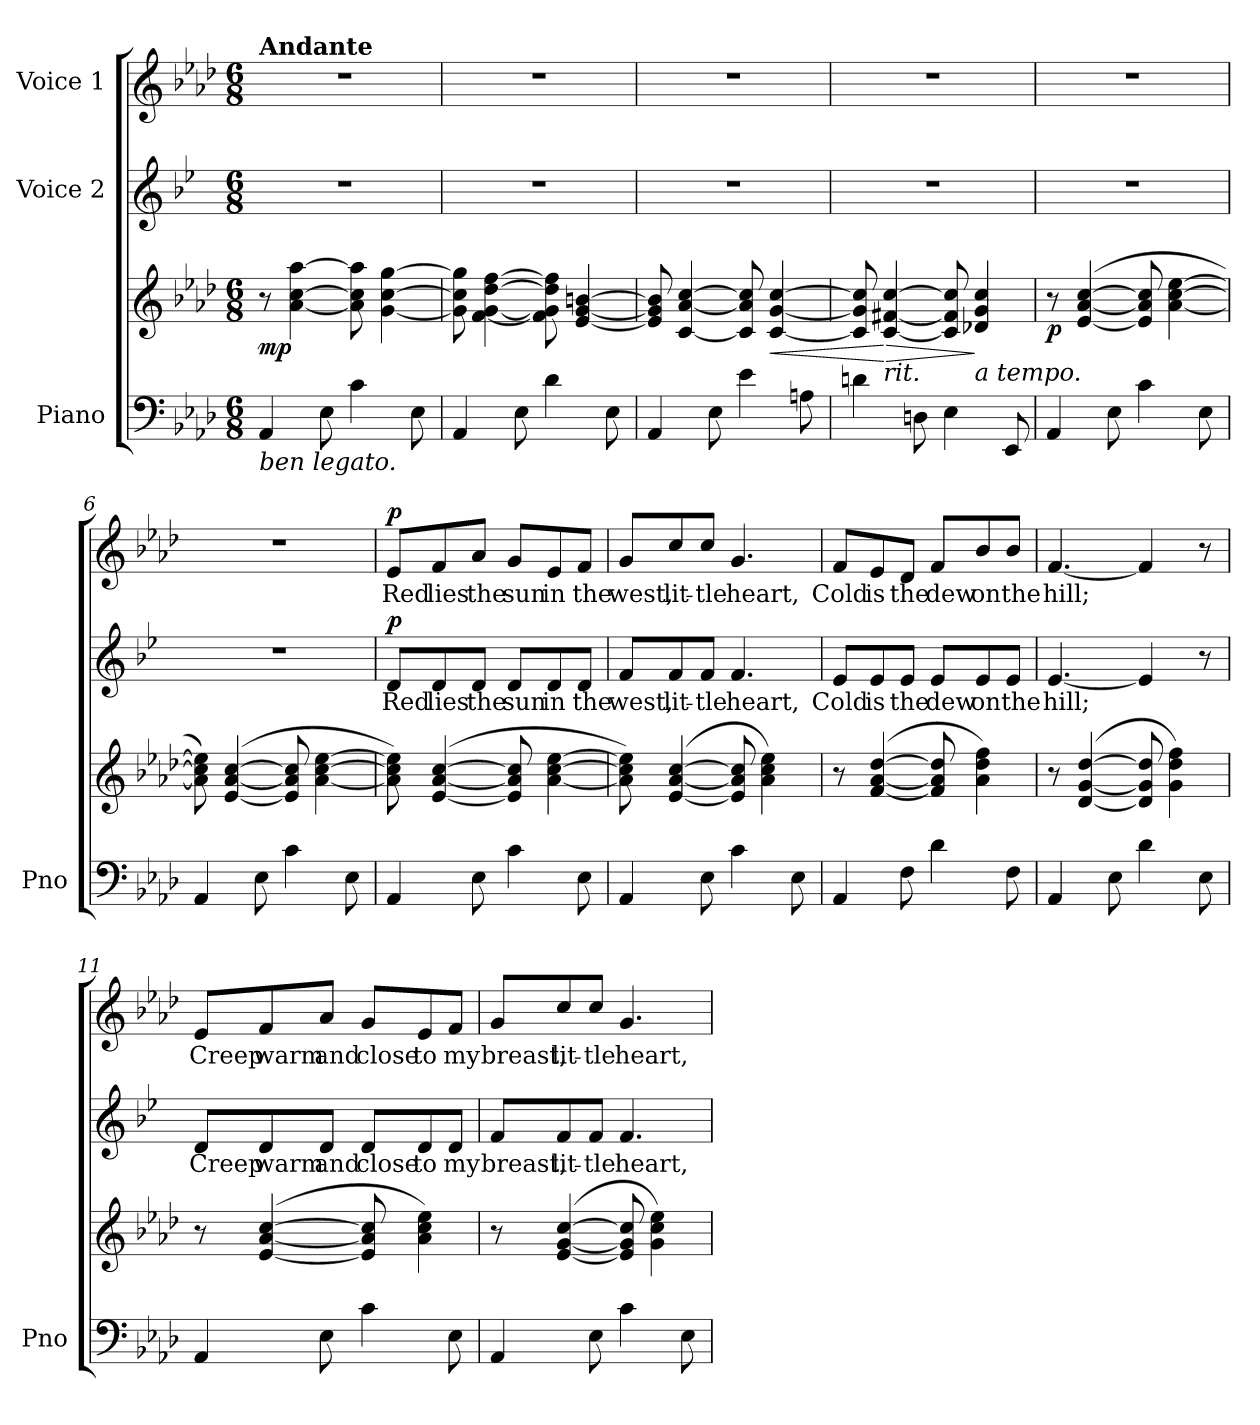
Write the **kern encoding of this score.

**kern	**kern	**dynam	**kern	**text	**dynam	**kern	**text	**dynam
*part3	*part3	*part3	*part2	*part2	*part2	*part1	*part1	*part1
*staff4	*staff3	*staff3/4	*staff2	*staff2	*staff2	*staff1	*staff1	*staff1
*I"Piano	*	*	*I"Voice 2	*	*	*I"Voice 1	*	*
*I'Pno	*	*	*	*	*	*	*	*
*clefF4	*clefG2	*	*clefG2	*	*	*clefG2	*	*
*	*	*	*ITrd1c2	*	*	*	*	*
*k[b-e-a-d-]	*k[b-e-a-d-]	*	*k[b-e-a-d-]	*	*	*k[b-e-a-d-]	*	*
*M6/8	*M6/8	*	*M6/8	*	*	*M6/8	*	*
=1	=1	=1	=1	=1	=1	=1	=1	=1
!	!	!	!	!	!	!LO:TX:a:B:t=Andante	!	!
!LO:TX:b:i:t=ben legato.	!	!	!	!	!	!	!	!
!	!	!LO:DY:b	!	!	!	!	!	!
4AA-/	8r	mp	2.r	.	.	2.r	.	.
.	[4a-\ [4cc\ [4aa-\	.	.	.	.	.	.	.
8E-\	.	.	.	.	.	.	.	.
4c\	8a-\] 8cc\] 8aa-\]	.	.	.	.	.	.	.
.	[4g\ [4cc\ [4gg\	.	.	.	.	.	.	.
8E-\	.	.	.	.	.	.	.	.
=2	=2	=2	=2	=2	=2	=2	=2	=2
4AA-/	8g\] 8cc\] 8gg\]	.	2.r	.	.	2.r	.	.
.	[4f\ [4g\ [4dd-\ [4ff\	.	.	.	.	.	.	.
8E-\	.	.	.	.	.	.	.	.
4d-\	8f\] 8g\] 8dd-\] 8ff\]	.	.	.	.	.	.	.
.	[4e-/ [4g/ [4bn/	.	.	.	.	.	.	.
8E-\	.	.	.	.	.	.	.	.
=3	=3	=3	=3	=3	=3	=3	=3	=3
4AA-/	8e-/] 8g/] 8bn/]	.	2.r	.	.	2.r	.	.
.	[4c/ [4a-/ [4cc/	.	.	.	.	.	.	.
8E-\	.	.	.	.	.	.	.	.
4e-\	8c/] 8a-/] 8cc/]	.	.	.	.	.	.	.
!	!	!LO:HP:b	!	!	!	!	!	!
.	[4c/ [4g/ [4cc/	<	.	.	.	.	.	.
8An\	.	.	.	.	.	.	.	.
=4	=4	=4	=4	=4	=4	=4	=4	=4
4dn\	8c/] 8g/] 8cc/]	.	2.r	.	.	2.r	.	.
!	!LO:TX:b:i:t=rit.	!	!	!	!	!	!	!
!	!	!LO:HP:n=1:b	!	!	!	!	!	!
.	[4c/ [4f#X/ [4cc/	[ >	.	.	.	.	.	.
8Dn\	.	.	.	.	.	.	.	.
4E-\	8c/] 8f#/] 8cc/]	.	.	.	.	.	.	.
!	!LO:TX:b:i:t=a tempo.	!	!	!	!	!	!	!
.	4d-X/ 4g/ 4cc/	]	.	.	.	.	.	.
8EE-/	.	.	.	.	.	.	.	.
!!LO:LB:g=z
=5	=5	=5	=5	=5	=5	=5	=5	=5
!	!	!LO:DY:b	!	!	!	!	!	!
4AA-/	8r	p	2.r	.	.	2.r	.	.
.	([4e-/ [4a-/ [4cc/	.	.	.	.	.	.	.
8E-\	.	.	.	.	.	.	.	.
4c\	8e-/] 8a-/] 8cc/]	.	.	.	.	.	.	.
.	[4a-\ [4cc\ [4ee-\	.	.	.	.	.	.	.
8E-\	.	.	.	.	.	.	.	.
=6	=6	=6	=6	=6	=6	=6	=6	=6
4AA-/	8a-\] 8cc\] 8ee-\])	.	2.r	.	.	2.r	.	.
.	([4e-/ [4a-/ [4cc/	.	.	.	.	.	.	.
8E-\	.	.	.	.	.	.	.	.
4c\	8e-/] 8a-/] 8cc/]	.	.	.	.	.	.	.
.	[4a-\ [4cc\ [4ee-\	.	.	.	.	.	.	.
8E-\	.	.	.	.	.	.	.	.
=7	=7	=7	=7	=7	=7	=7	=7	=7
!	!	!	!	!LO:LY:b	!LO:DY:a	!	!LO:LY:b	!LO:DY:a
4AA-/	8a-\] 8cc\] 8ee-\])	.	8c/L	Red	p	8e-/L	Red	p
!	!	!	!	!LO:LY:b	!	!	!LO:LY:b	!
.	([4e-/ [4a-/ [4cc/	.	8c/	lies	.	8f/	lies	.
!	!	!	!	!LO:LY:b	!	!	!LO:LY:b	!
8E-\	.	.	8c/J	the	.	8a-/J	the	.
!	!	!	!	!LO:LY:b	!	!	!LO:LY:b	!
4c\	8e-/] 8a-/] 8cc/]	.	8c/L	sun	.	8g/L	sun	.
!	!	!	!	!LO:LY:b	!	!	!LO:LY:b	!
.	[4a-\ [4cc\ [4ee-\	.	8c/	in	.	8e-/	in	.
!	!	!	!	!LO:LY:b	!	!	!LO:LY:b	!
8E-\	.	.	8c/J	the	.	8f/J	the	.
=8	=8	=8	=8	=8	=8	=8	=8	=8
!	!	!	!	!LO:LY:b	!	!	!LO:LY:b	!
4AA-/	8a-\] 8cc\] 8ee-\])	.	8e-/L	west,	.	8g/L	west,	.
!	!	!	!	!LO:LY:b	!	!	!LO:LY:b	!
.	([4e-/ [4a-/ [4cc/	.	8e-/	lit-	.	8cc/	lit-	.
!	!	!	!	!LO:LY:b	!	!	!LO:LY:b	!
8E-\	.	.	8e-/J	-tle	.	8cc/J	-tle	.
!	!	!	!	!LO:LY:b	!	!	!LO:LY:b	!
4c\	8e-/] 8a-/] 8cc/]	.	4.e-/	heart,	.	4.g/	heart,	.
.	4a-\ 4cc\ 4ee-\)	.	.	.	.	.	.	.
8E-\	.	.	.	.	.	.	.	.
!!LO:LB:g=z
=9	=9	=9	=9	=9	=9	=9	=9	=9
!	!	!	!	!LO:LY:b	!	!	!LO:LY:b	!
4AA-/	8r	.	8d-/L	Cold	.	8f/L	Cold	.
!	!	!	!	!LO:LY:b	!	!	!LO:LY:b	!
.	([4f/ [4a-/ [4dd-/	.	8d-/	is	.	8e-/	is	.
!	!	!	!	!LO:LY:b	!	!	!LO:LY:b	!
8F\	.	.	8d-/J	the	.	8d-/J	the	.
!	!	!	!	!LO:LY:b	!	!	!LO:LY:b	!
4d-\	8f/] 8a-/] 8dd-/]	.	8d-/L	dew	.	8f/L	dew	.
!	!	!	!	!LO:LY:b	!	!	!LO:LY:b	!
.	4a-\ 4dd-\ 4ff\)	.	8d-/	on	.	8b-/	on	.
!	!	!	!	!LO:LY:b	!	!	!LO:LY:b	!
8F\	.	.	8d-/J	the	.	8b-/J	the	.
=10	=10	=10	=10	=10	=10	=10	=10	=10
!	!	!	!	!LO:LY:b	!	!	!LO:LY:b	!
4AA-/	8r	.	[4.d-/	hill;	.	[4.f/	hill;	.
.	([4d-/ [4g/ [4dd-/	.	.	.	.	.	.	.
8E-\	.	.	.	.	.	.	.	.
4d-\	8d-/] 8g/] 8dd-/]	.	4d-/]	.	.	4f/]	.	.
.	4g\ 4dd-\ 4ff\)	.	.	.	.	.	.	.
8E-\	.	.	8r	.	.	8r	.	.
=11	=11	=11	=11	=11	=11	=11	=11	=11
!	!	!	!	!LO:LY:b	!	!	!LO:LY:b	!
4AA-/	8r	.	8c/L	Creep	.	8e-/L	Creep	.
!	!	!	!	!LO:LY:b	!	!	!LO:LY:b	!
.	([4e-/ [4a-/ [4cc/	.	8c/	warm	.	8f/	warm	.
!	!	!	!	!LO:LY:b	!	!	!LO:LY:b	!
8E-\	.	.	8c/J	and	.	8a-/J	and	.
!	!	!	!	!LO:LY:b	!	!	!LO:LY:b	!
4c\	8e-/] 8a-/] 8cc/]	.	8c/L	close	.	8g/L	close	.
!	!	!	!	!LO:LY:b	!	!	!LO:LY:b	!
.	4a-\ 4cc\ 4ee-\)	.	8c/	to	.	8e-/	to	.
!	!	!	!	!LO:LY:b	!	!	!LO:LY:b	!
8E-\	.	.	8c/J	my	.	8f/J	my	.
=12	=12	=12	=12	=12	=12	=12	=12	=12
!	!	!	!	!LO:LY:b	!	!	!LO:LY:b	!
4AA-/	8r	.	8e-/L	breast,	.	8g/L	breast,	.
!	!	!	!	!LO:LY:b	!	!	!LO:LY:b	!
.	([4e-/ [4g/ [4cc/	.	8e-/	lit-	.	8cc/	lit-	.
!	!	!	!	!LO:LY:b	!	!	!LO:LY:b	!
8E-\	.	.	8e-/J	-tle	.	8cc/J	-tle	.
!	!	!	!	!LO:LY:b	!	!	!LO:LY:b	!
4c\	8e-/] 8g/] 8cc/]	.	4.e-/	heart,	.	4.g/	heart,	.
.	4g\ 4cc\ 4ee-\)	.	.	.	.	.	.	.
8E-\	.	.	.	.	.	.	.	.
=	=	=	=	=	=	=	=	=
*-	*-	*-	*-	*-	*-	*-	*-	*-
